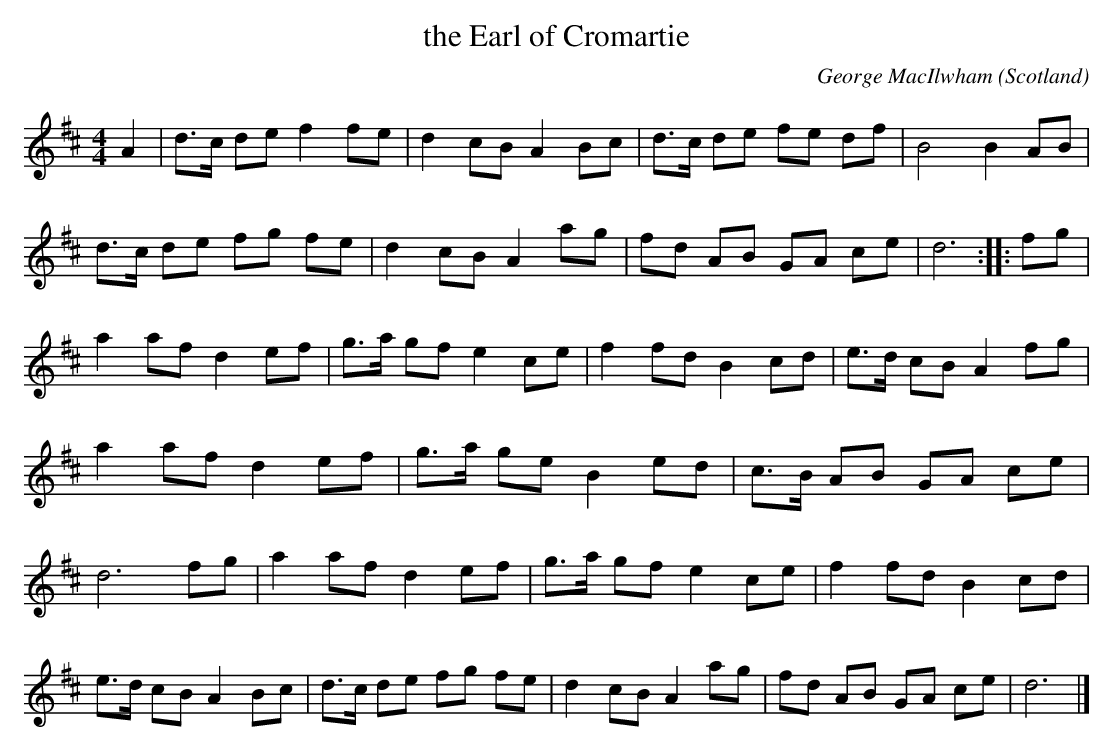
X:1
T:the Earl of Cromartie
C:George MacIlwham
M:4/4
O:Scotland
K:D major
A2|\
d>c de f2fe|d2cB A2 Bc|d>c de fe df|B4 B2AB|\
d>c de fg fe|d2cB A2ag|fd AB GA ce|d6::\
fg|\
a2af d2ef|g>a gf e2ce|f2fd B2cd|e>d cB A2fg|\
a2af d2ef|g>a ge B2ed|c>B AB GA ce|d6 fg|\
a2af d2ef|g>a gf e2ce|f2fd B2cd|e>d cB A2Bc|\
d>c de fg fe|d2cB A2ag|fd AB GA ce|d6|]
